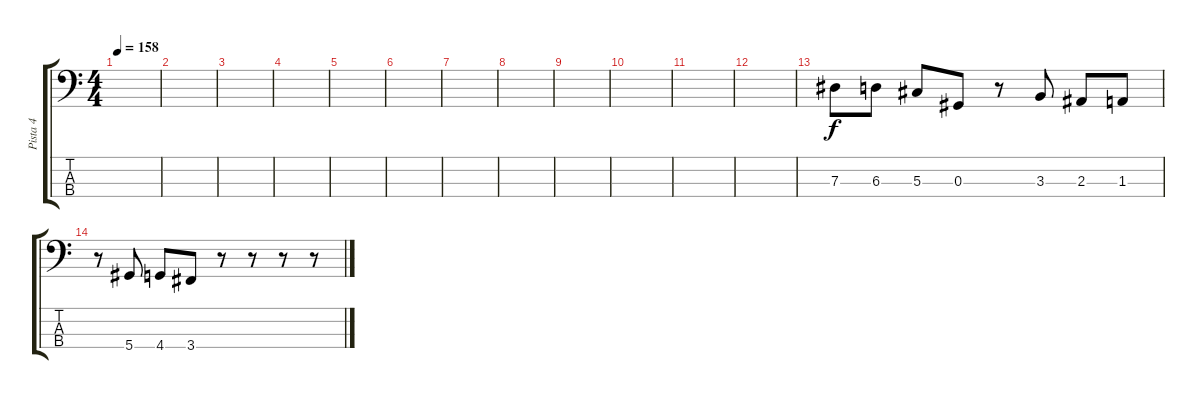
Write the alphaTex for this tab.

\track ("Pista 4" "Pista 4") {instrument electricbassfinger}
\staff {score tabs}
\tuning (Gb2 Db2 Ab1 Eb1) {hide}
\ts (4 4)
\tempo 158
\clef f4
\ks c
|
|
|
|
|
|
|
|
|
|
|
|
7.3.8 6.3.8 5.3.8 0.3.8 r.8 3.3.8 2.3.8 1.3.8 |
r.8 5.4.8 4.4.8 3.4.8 r.8 r.8 r.8 r.8
